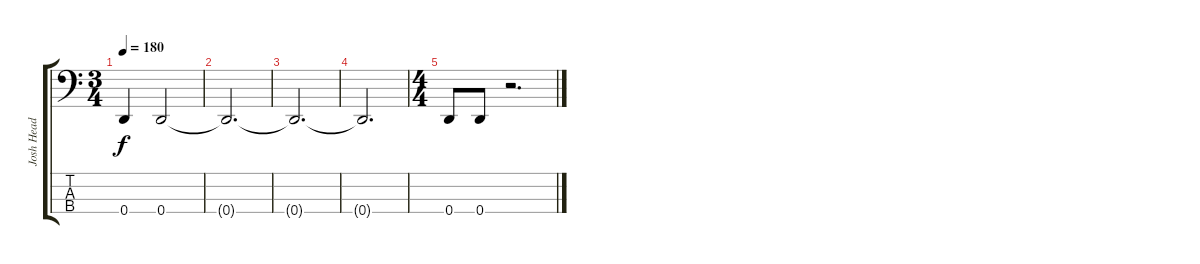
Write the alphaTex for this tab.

\track ("Josh Head" "Josh Head") {instrument electricbasspick}
\staff {score tabs}
\tuning (G2 D2 A1 D1) {hide}
\ts (3 4)
\tempo 180
\clef f4
\ks c
0.4.4{dy f} 0.4.2 |
0.4{t}.2{d} |
0.4{t}.2{d} |
0.4{t}.2{d} |
\ts (4 4)
0.4.8 0.4.8 r.2{d}
